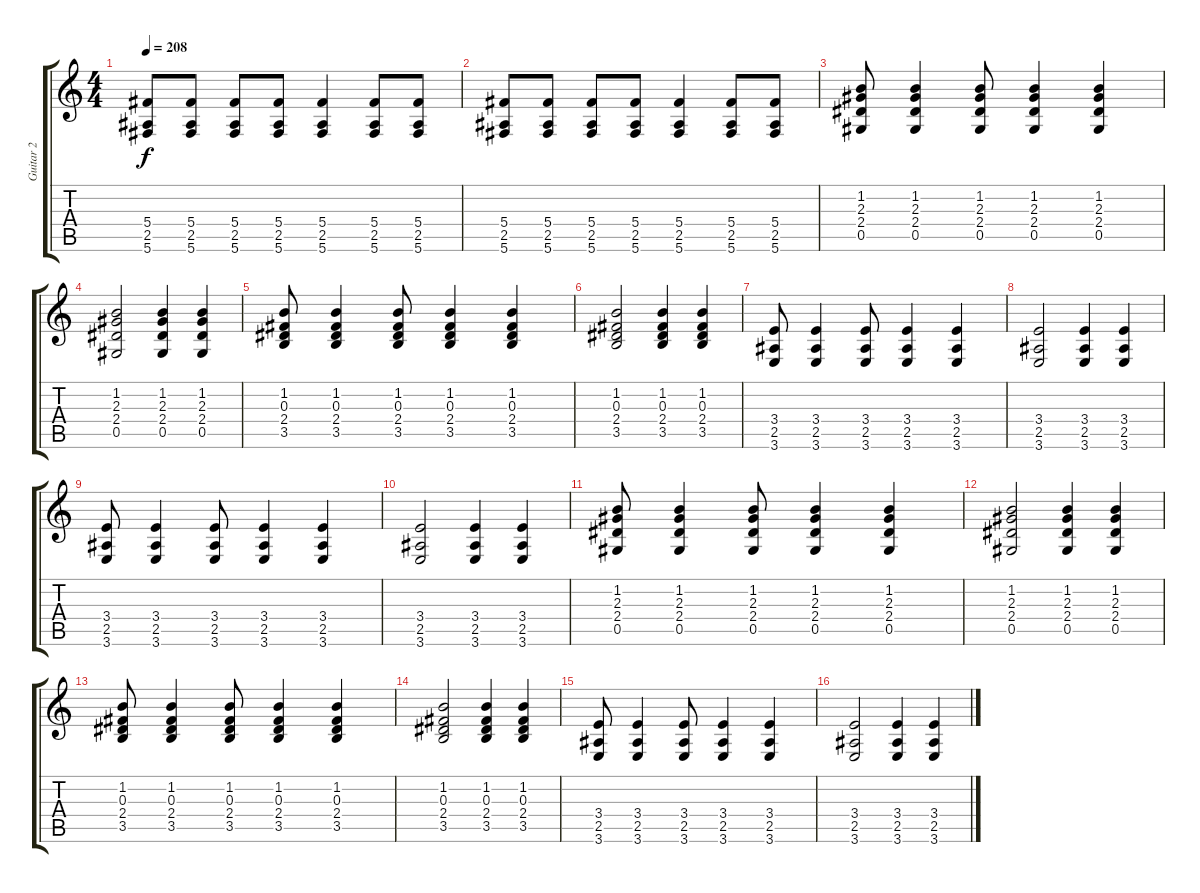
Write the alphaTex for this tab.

\track ("Guitar 2" "Guitar 2") {instrument overdrivenguitar}
\staff {score tabs}
\tuning (Eb4 Bb3 Gb3 Db3 Ab2 Db2) {hide}
\ts (4 4)
\tempo 208
\clef g2
\ks c
(5.4 2.5 5.6).8{dy f} (5.4 2.5 5.6).8 (5.4 2.5 5.6).8 (5.4 2.5 5.6).8 (5.4 2.5 5.6).4 (5.4 2.5 5.6).8 (5.4 2.5 5.6).8 |
(5.4 2.5 5.6).8 (5.4 2.5 5.6).8 (5.4 2.5 5.6).8 (5.4 2.5 5.6).8 (5.4 2.5 5.6).4 (5.4 2.5 5.6).8 (5.4 2.5 5.6).8 |
(1.2 2.3 2.4 0.5).8 (1.2 2.3 2.4 0.5).4 (1.2 2.3 2.4 0.5).8 (1.2 2.3 2.4 0.5).4 (1.2 2.3 2.4 0.5).4 |
(1.2 2.3 2.4 0.5).2 (1.2 2.3 2.4 0.5).4 (1.2 2.3 2.4 0.5).4 |
(1.2 0.3 2.4 3.5).8 (1.2 0.3 2.4 3.5).4 (1.2 0.3 2.4 3.5).8 (1.2 0.3 2.4 3.5).4 (1.2 0.3 2.4 3.5).4 |
(1.2 0.3 2.4 3.5).2 (1.2 0.3 2.4 3.5).4 (1.2 0.3 2.4 3.5).4 |
(3.4 2.5 3.6).8 (3.4 2.5 3.6).4 (3.4 2.5 3.6).8 (3.4 2.5 3.6).4 (3.4 2.5 3.6).4 |
(3.4 2.5 3.6).2 (3.4 2.5 3.6).4 (3.4 2.5 3.6).4 |
(3.4 2.5 3.6).8 (3.4 2.5 3.6).4 (3.4 2.5 3.6).8 (3.4 2.5 3.6).4 (3.4 2.5 3.6).4 |
(3.4 2.5 3.6).2 (3.4 2.5 3.6).4 (3.4 2.5 3.6).4 |
(1.2 2.3 2.4 0.5).8 (1.2 2.3 2.4 0.5).4 (1.2 2.3 2.4 0.5).8 (1.2 2.3 2.4 0.5).4 (1.2 2.3 2.4 0.5).4 |
(1.2 2.3 2.4 0.5).2 (1.2 2.3 2.4 0.5).4 (1.2 2.3 2.4 0.5).4 |
(1.2 0.3 2.4 3.5).8 (1.2 0.3 2.4 3.5).4 (1.2 0.3 2.4 3.5).8 (1.2 0.3 2.4 3.5).4 (1.2 0.3 2.4 3.5).4 |
(1.2 0.3 2.4 3.5).2 (1.2 0.3 2.4 3.5).4 (1.2 0.3 2.4 3.5).4 |
(3.4 2.5 3.6).8 (3.4 2.5 3.6).4 (3.4 2.5 3.6).8 (3.4 2.5 3.6).4 (3.4 2.5 3.6).4 |
(3.4 2.5 3.6).2 (3.4 2.5 3.6).4 (3.4 2.5 3.6).4
